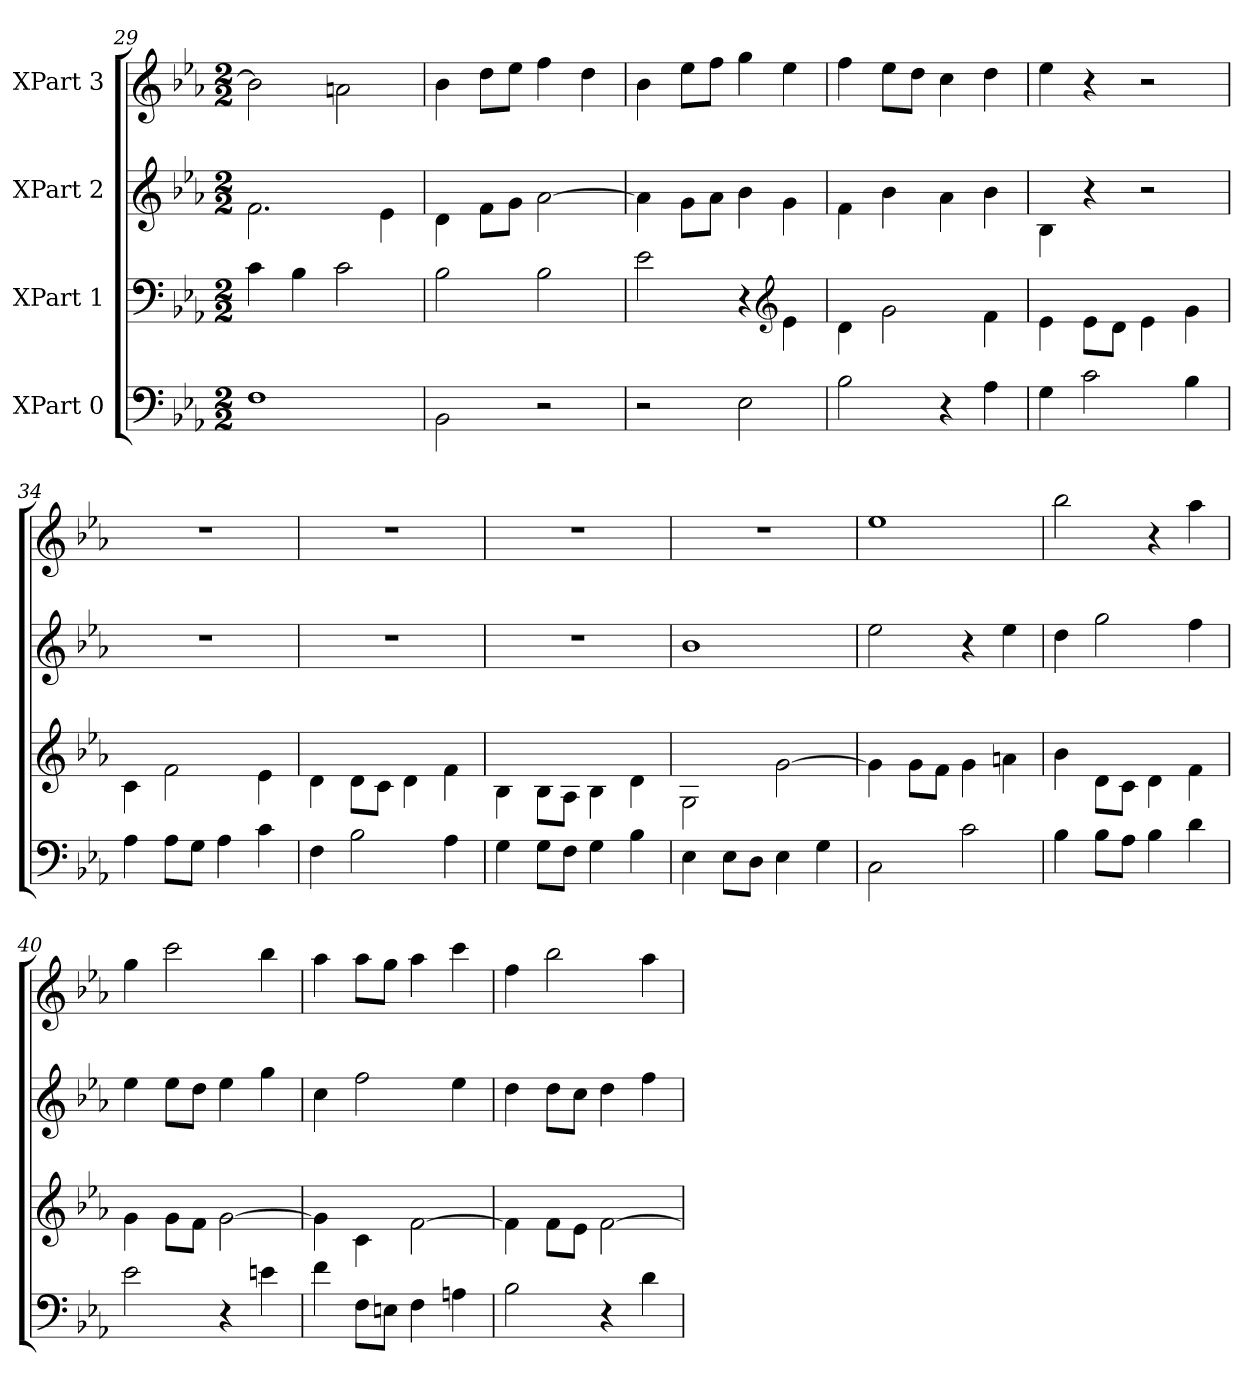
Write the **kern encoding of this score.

**kern	**kern	**kern	**kern
*part4	*part3	*part2	*part1
*staff4	*staff3	*staff2	*staff1
*I"XPart 0	*I"XPart 1	*I"XPart 2	*I"XPart 3
*clefF4	*clefF4	*clefG2	*clefG2
*k[b-e-a-]	*k[b-e-a-]	*k[b-e-a-]	*k[b-e-a-]
*M2/2	*M2/2	*M2/2	*M2/2
=29	=29	=29	=29
1F\	4c\	2.f\	2b-\]
.	4B-\	.	.
.	2c\	.	2an\
.	.	4e-\	.
=30	=30	=30	=30
2BB-\	2B-\	4d\	4b-\
.	.	8f\L	8dd\L
.	.	8g\J	8ee-\J
2r	2B-\	[2a-\	4ff\
.	.	.	4dd\
=31	=31	=31	=31
2r	2e-\	4a-\]	4b-\
.	.	8g\L	8ee-\L
.	.	8a-\J	8ff\J
2E-\	4r	4b-\	4gg\
*	*clefG2	*	*
.	4e-\	4g\	4ee-\
=32	=32	=32	=32
2B-\	4d\	4f\	4ff\
.	2g\	4b-\	8ee-\L
.	.	.	8dd\J
4r	.	4a-\	4cc\
4A-\	4f\	4b-\	4dd\
=33	=33	=33	=33
4G\	4e-\	4B-\	4ee-\
2c\	8e-\L	4r	4r
.	8d\J	.	.
.	4e-\	2r	2r
4B-\	4g\	.	.
=34	=34	=34	=34
4A-\	4c\	1r	1r
8A-\L	2f\	.	.
8G\J	.	.	.
4A-\	.	.	.
4c\	4e-\	.	.
=35	=35	=35	=35
4F\	4d\	1r	1r
2B-\	8d\L	.	.
.	8c\J	.	.
.	4d\	.	.
4A-\	4f\	.	.
=36	=36	=36	=36
4G\	4B-\	1r	1r
8G\L	8B-\L	.	.
8F\J	8A-\J	.	.
4G\	4B-\	.	.
4B-\	4d\	.	.
=37	=37	=37	=37
4E-\	2G\	1b-\	1r
8E-\L	.	.	.
8D\J	.	.	.
4E-\	[2g\	.	.
4G\	.	.	.
=38	=38	=38	=38
2C\	4g\]	2ee-\	1ee-\
.	8g\L	.	.
.	8f\J	.	.
2c\	4g\	4r	.
.	4an\	4ee-\	.
=39	=39	=39	=39
4B-\	4b-\	4dd\	2bb-\
8B-\L	8d\L	2gg\	.
8A-\J	8c\J	.	.
4B-\	4d\	.	4r
4d\	4f\	4ff\	4aa-\
=40	=40	=40	=40
2e-\	4g\	4ee-\	4gg\
.	8g\L	8ee-\L	2ccc\
.	8f\J	8dd\J	.
4r	[2g\	4ee-\	.
4en\	.	4gg\	4bb-\
=41	=41	=41	=41
4f\	4g\]	4cc\	4aa-\
8F\L	4c\	2ff\	8aa-\L
8En\J	.	.	8gg\J
4F\	[2f\	.	4aa-\
4An\	.	4ee-\	4ccc\
=42	=42	=42	=42
2B-\	4f\]	4dd\	4ff\
.	8f\L	8dd\L	2bb-\
.	8e-\J	8cc\J	.
4r	[2f\	4dd\	.
4d\	.	4ff\	4aa-\
=	=	=	=
*-	*-	*-	*-
